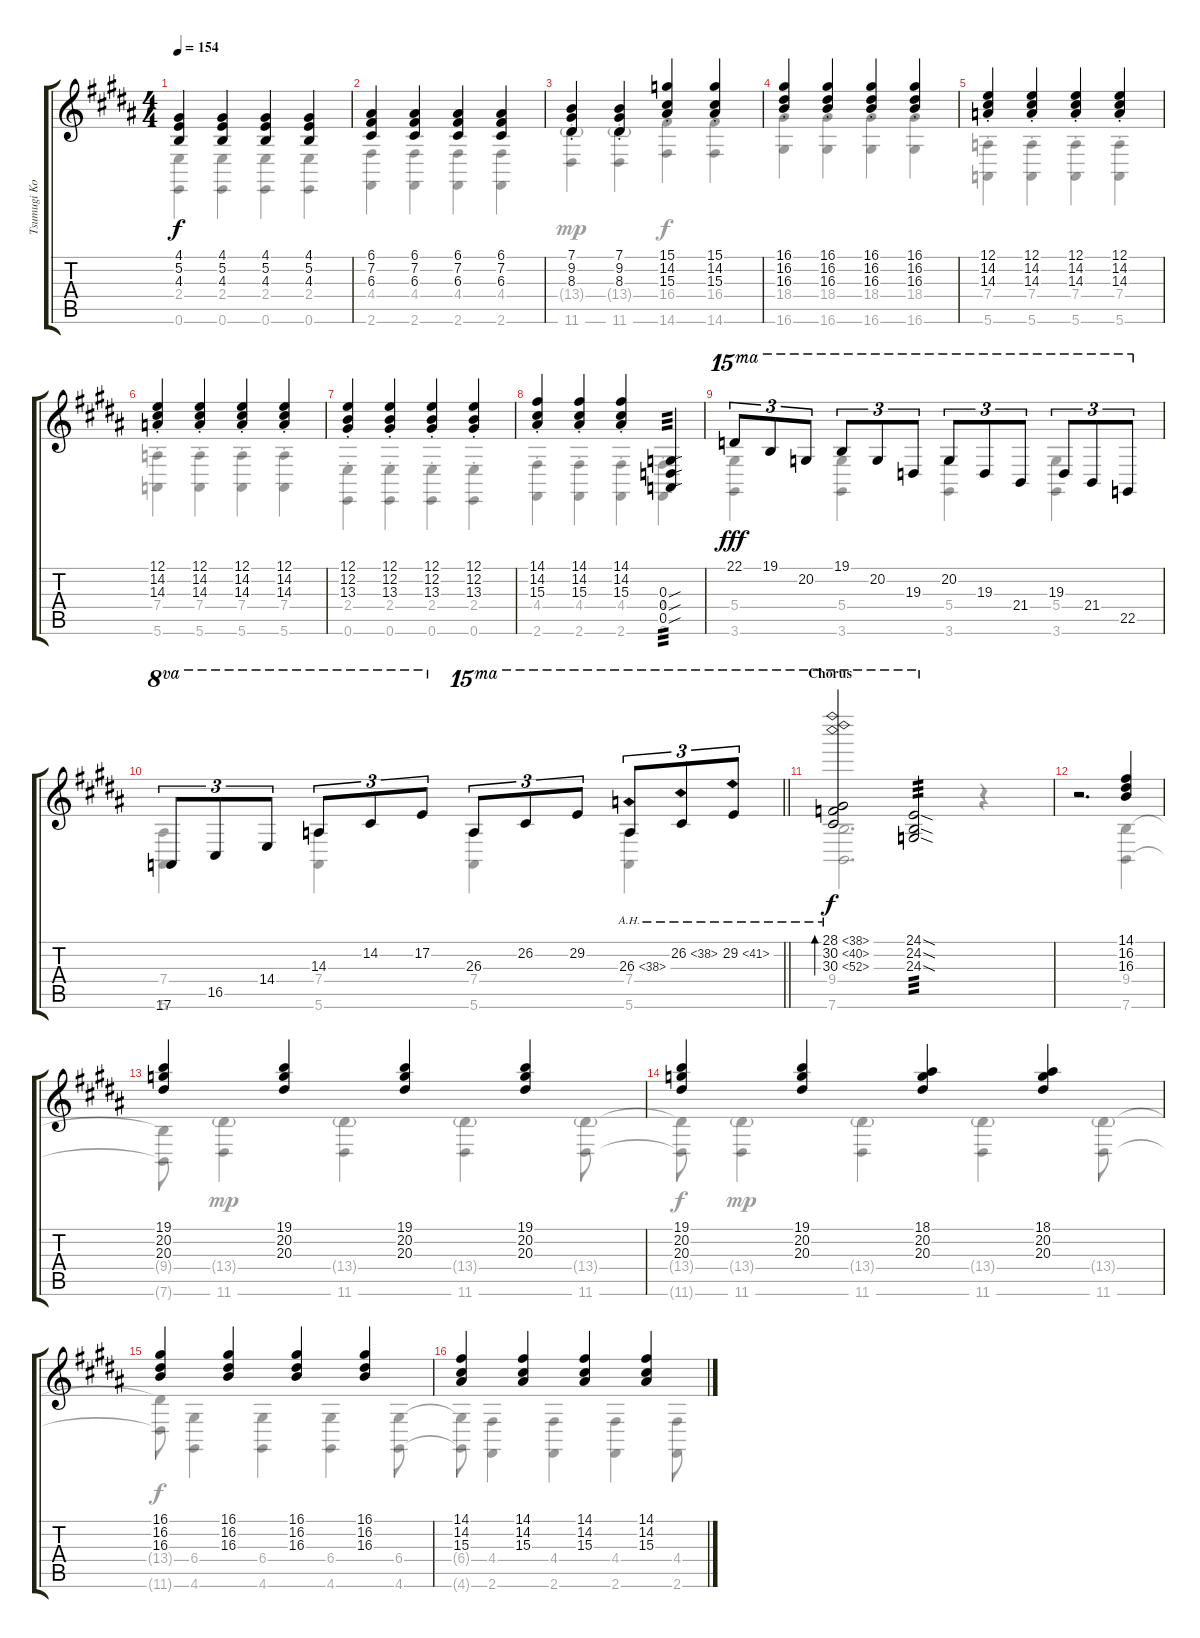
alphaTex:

\track ("Tsumugi Kotobuki" "Tsumugi Ko") {instrument electricgrandpiano}
\staff {score tabs}
\tuning (E4 B3 G3 D3 A2 E2) {hide}
\voice
\ts (4 4)
\tempo 154
\clef g2
\ks b
(4.1 5.2 4.3).4{dy f} (4.1 5.2 4.3).4 (4.1 5.2 4.3).4 (4.1 5.2 4.3).4 |
(6.1 7.2 6.3).4 (6.1 7.2 6.3).4 (6.1 7.2 6.3).4 (6.1 7.2 6.3).4 |
(7.1{st} 9.2{st} 8.3{st}).4 (7.1{st} 9.2{st} 8.3{st}).4 (15.1{st} 14.2{st} 15.3{st}).4 (15.1{st} 14.2{st} 15.3{st}).4 |
(16.1{st} 16.2{st} 16.3{st}).4 (16.1{st} 16.2{st} 16.3{st}).4 (16.1{st} 16.2{st} 16.3{st}).4 (16.1{st} 16.2{st} 16.3{st}).4 |
(12.1{st} 14.2{st} 14.3{st}).4 (12.1{st} 14.2{st} 14.3{st}).4 (12.1{st} 14.2{st} 14.3{st}).4 (12.1{st} 14.2{st} 14.3{st}).4 |
(12.1{st} 14.2{st} 14.3{st}).4 (12.1{st} 14.2{st} 14.3{st}).4 (12.1{st} 14.2{st} 14.3{st}).4 (12.1{st} 14.2{st} 14.3{st}).4 |
(12.1{st} 12.2{st} 13.3{st}).4 (12.1{st} 12.2{st} 13.3{st}).4 (12.1{st} 12.2{st} 13.3{st}).4 (12.1{st} 12.2{st} 13.3{st}).4 |
(14.1{st} 14.2{st} 15.3{st}).4 (14.1{st} 14.2{st} 15.3{st}).4 (14.1{st} 14.2{st} 15.3{st}).4 (0.3{sou} 0.4{sou} 0.5{sou}).4{tp 3} |
22.1.8{tu (3 2) ot 15ma dy fff} 19.1.8{tu (3 2) ot 15ma} 20.2.8{tu (3 2) ot 15ma} 19.1.8{tu (3 2) ot 15ma} 20.2.8{tu (3 2) ot 15ma} 19.3.8{tu (3 2) ot 15ma} 20.2.8{tu (3 2) ot 15ma} 19.3.8{tu (3 2) ot 15ma} 21.4.8{tu (3 2) ot 15ma} 19.3.8{tu (3 2) ot 15ma} 21.4.8{tu (3 2) ot 15ma} 22.5.8{tu (3 2) ot 15ma} |
\barLineRight lightlight
17.6.8{tu (3 2) ot 8va} 16.5.8{tu (3 2) ot 8va} 14.4.8{tu (3 2) ot 8va} 14.3.8{tu (3 2) ot 8va} 14.2.8{tu (3 2) ot 8va} 17.2.8{tu (3 2) ot 8va} 26.3.8{tu (3 2) ot 15ma} 26.2.8{tu (3 2) ot 15ma} 29.2.8{tu (3 2) ot 15ma} 26.3{ah 12}.8{tu (3 2) ot 15ma} 26.2{ah 12}.8{tu (3 2) ot 15ma} 29.2{ah 12}.8{tu (3 2) ot 15ma} |
\section ("" "Chorus")
(28.1{ah 10} 30.2{ah 10} 30.3{ah 22}).2{bd 120 ot 15ma dy f} (24.1{sod} 24.2{sod} 24.3{sod}).2{ot 15ma tp 3} |
r.2{d} (14.1 16.2 16.3).4 |
(19.1 20.2 20.3).4 (19.1 20.2 20.3).4 (19.1 20.2 20.3).4 (19.1 20.2 20.3).4 |
(19.1 20.2 20.3).4 (19.1 20.2 20.3).4 (18.1 20.2 20.3).4 (18.1 20.2 20.3).4 |
(16.1 16.2 16.3).4 (16.1 16.2 16.3).4 (16.1 16.2 16.3).4 (16.1 16.2 16.3).4 |
(14.1 14.2 15.3).4 (14.1 14.2 15.3).4 (14.1 14.2 15.3).4 (14.1 14.2 15.3).4
\voice
\clef g2
\ottava regular
\simile none
\ks b
(2.4 0.6).4{dy f} (2.4 0.6).4 (2.4 0.6).4 (2.4 0.6).4 |
(4.4 2.6).4 (4.4 2.6).4 (4.4 2.6).4 (4.4 2.6).4 |
(13.4{g st} 11.6{st}).4{dy mp} (13.4{g st} 11.6{st}).4 (16.4{st} 14.6{st}).4{dy f} (16.4{st} 14.6{st}).4 |
(18.4{st} 16.6{st}).4 (18.4{st} 16.6{st}).4 (18.4{st} 16.6{st}).4 (18.4{st} 16.6{st}).4 |
(7.4{st} 5.6{st}).4 (7.4{st} 5.6{st}).4 (7.4{st} 5.6{st}).4 (7.4{st} 5.6{st}).4 |
(7.4{st} 5.6{st}).4 (7.4{st} 5.6{st}).4 (7.4{st} 5.6{st}).4 (7.4{st} 5.6{st}).4 |
(2.4{st} 0.6{st}).4 (2.4{st} 0.6{st}).4 (2.4{st} 0.6{st}).4 (2.4{st} 0.6{st}).4 |
(4.4{st} 2.6{st}).4 (4.4{st} 2.6{st}).4 (4.4{st} 2.6{st}).4 (4.4{st} 2.6{st}).4 |
(5.4 3.6).4 (5.4 3.6).4 (5.4 3.6).4 (5.4 3.6).4 |
\barLineRight lightlight
(7.4 5.6).4 (7.4 5.6).4 (7.4 5.6).4 (7.4 5.6).4 |
(9.4 7.6).2{d} r.4 |
r.2{d} (9.4 7.6).4 |
(9.4{t} 7.6{t}).8 (13.4{g} 11.6).4{dy mp} (13.4{g} 11.6).4 (13.4{g} 11.6).4 (13.4{g} 11.6).8 |
(13.4{t} 11.6{t}).8{dy f} (13.4{g} 11.6).4{dy mp} (13.4{g} 11.6).4 (13.4{g} 11.6).4 (13.4{g} 11.6).8 |
(13.4{t} 11.6{t}).8{dy f} (6.4 4.6).4 (6.4 4.6).4 (6.4 4.6).4 (6.4 4.6).8 |
(6.4{t} 4.6{t}).8 (4.4 2.6).4 (4.4 2.6).4 (4.4 2.6).4 (4.4 2.6).8
